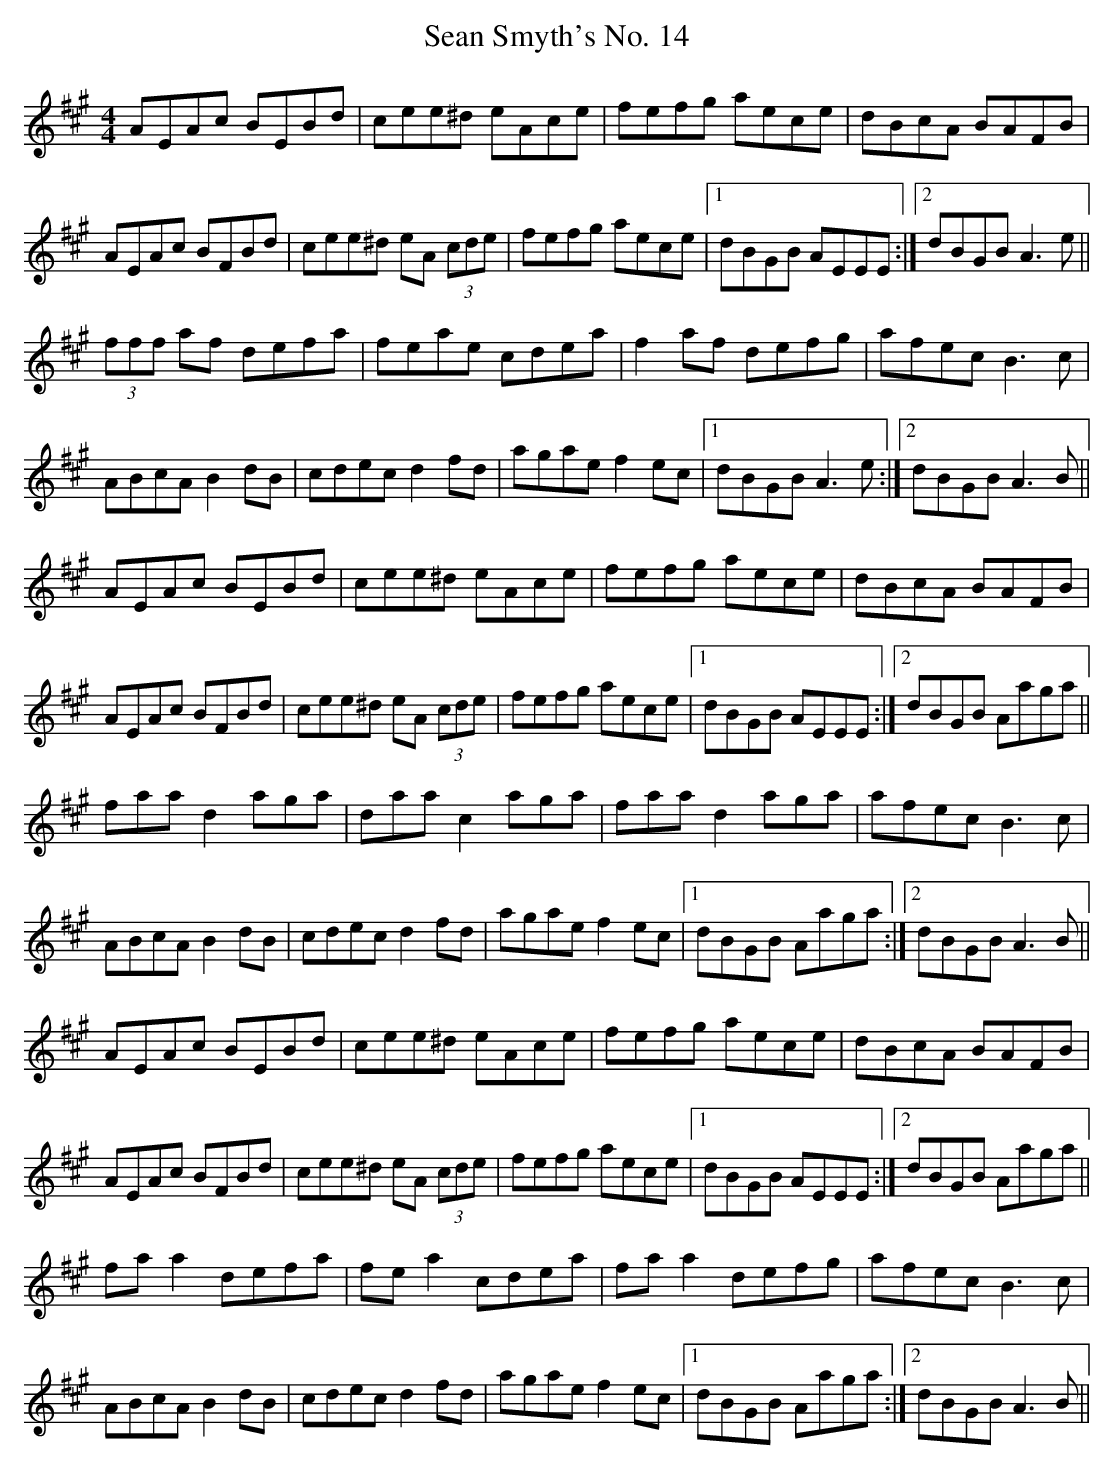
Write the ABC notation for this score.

X:1
T:Sean Smyth's No. 14
L:1/8
M:4/4
K:A
AEAc BEBd|cee^d eAce|fefg aece|dBcA BAFB|
AEAc BFBd|cee^d eA (3cde|fefg aece|1 dBGB AEEE :|2 dBGB A3 e||
(3fff af defa|feae cdea|f2 af defg|afec B3 c|
ABcA B2 dB|cdec d2 fd|agae f2 ec|1 dBGB A3 e :|2 dBGB A3 B ||
AEAc BEBd|cee^d eAce|fefg aece|dBcA BAFB|
AEAc BFBd|cee^d eA (3cde|fefg aece|1 dBGB AEEE :|2 dBGB Aaga||
faa d2 aga|daa c2 aga|faa d2 aga|afec B3 c|
ABcA B2 dB|cdec d2 fd|agae f2 ec|1 dBGB Aaga:|2 dBGB A3 B ||
AEAc BEBd|cee^d eAce|fefg aece|dBcA BAFB|
AEAc BFBd|cee^d eA (3cde|fefg aece|1 dBGB AEEE :|2 dBGB Aaga||
fa a2 defa|fe a2 cdea|fa a2 defg|afec B3 c|
ABcA B2 dB|cdec d2 fd|agae f2 ec|1  dBGB Aaga:|2 dBGB A3 B ||
